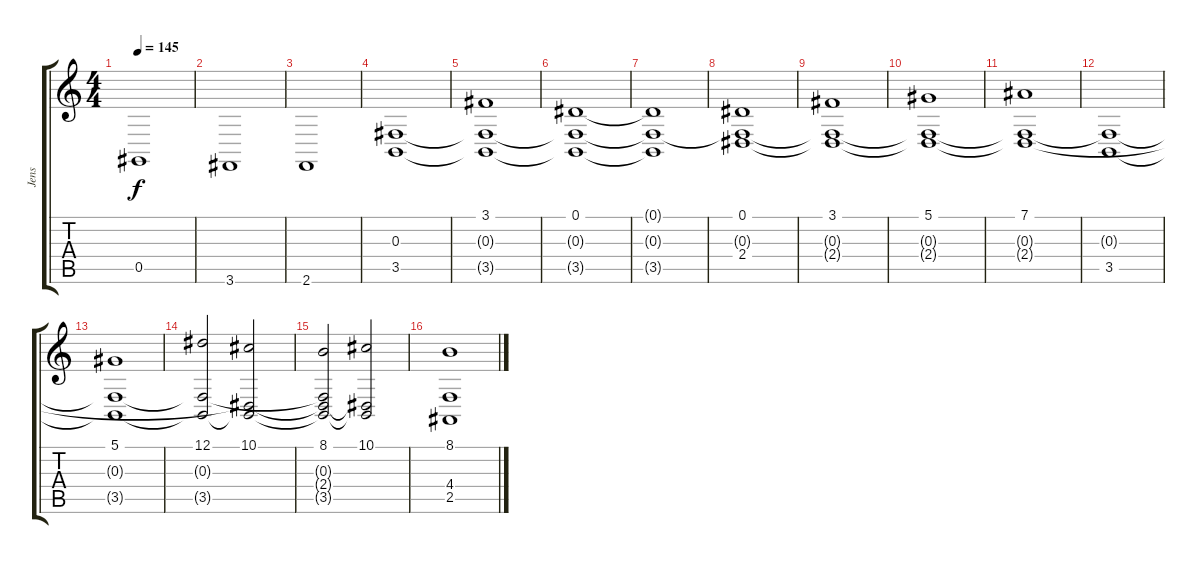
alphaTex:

\track ("Jens" "Jens") {instrument stringensemble1}
\staff {score tabs}
\tuning (Eb4 Bb3 Gb3 Db3 Ab2 Eb2) {hide}
\ts (4 4)
\tempo 145
\clef g2
\ks c
0.5{t}.1{dy f} |
3.6.1 |
2.6.1 |
(0.3 3.5).1 |
(3.1 0.3{t} 3.5{t}).1 |
(0.1 0.3{t} 3.5{t}).1 |
(0.1{t} 0.3{t} 3.5{t}).1 |
(0.1 0.3{t} 2.4).1 |
(3.1 0.3{t} 2.4{t}).1 |
(5.1 0.3{t} 2.4{t}).1 |
(7.1 0.3{t} 2.4{t}).1 |
(0.3{t} 3.5).1 |
(5.1 0.3{t} 3.5{t}).1 |
(12.1 0.3{t} 3.5{t}).2 (10.1 2.4{t} 3.5{t}).2 |
(8.1 0.3{t} 2.4{t} 3.5{t}).2 (10.1 2.4{t} 3.5{t}).2 |
(8.1 4.4 2.5).1
